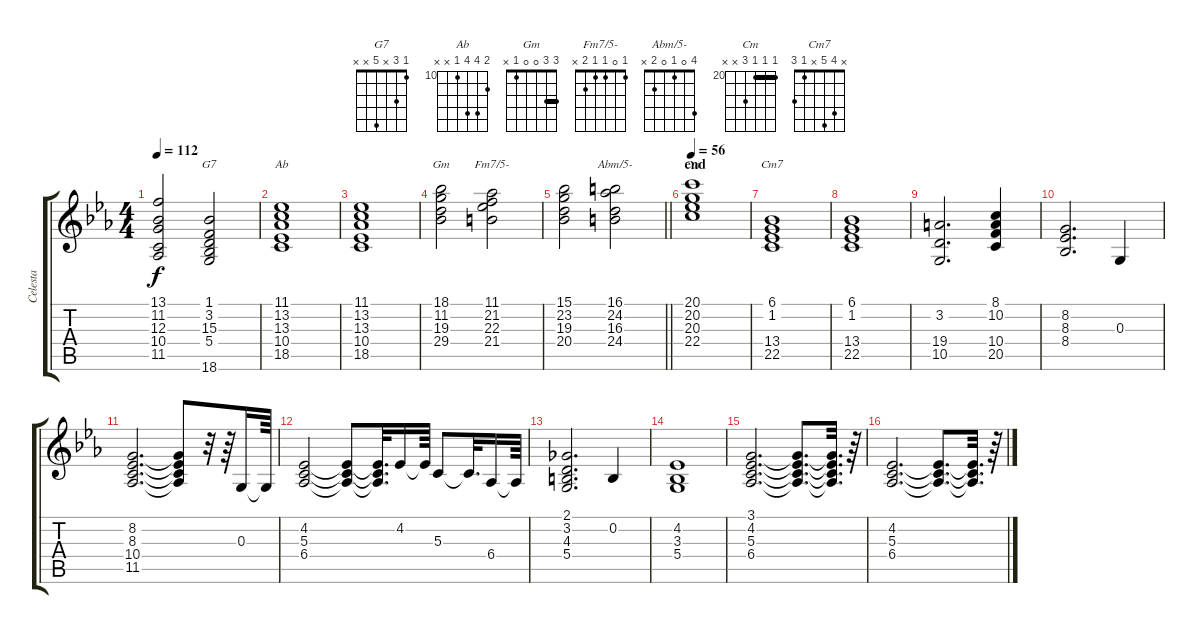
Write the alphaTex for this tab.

\track ("Celesta" "Celesta") {instrument synthstrings1}
\staff {score tabs}
\tuning (E4 B3 G3 D3 A2 E2) {hide}
\chord ("G7" 1 3 x 5 x x)
\chord ("Ab" 11 13 13 10 x x) {firstfret 10}
\chord ("Gm" 3 3 0 0 1 x) {barre 3}
\chord ("Fm7/5-" 1 0 1 1 2 x)
\chord ("Abm/5-" 4 0 1 0 2 x)
\chord ("Cm" 20 20 20 22 x x) {firstfret 20 barre 20}
\chord ("Cm7" x 4 5 x 1 3)
\ts (4 4)
\tempo 112
\clef g2
\ks cminor
(13.1 11.2 12.3 10.4 11.5).2{dy f} (1.1 3.2 15.3 5.4 18.6).2{ch "G7"} |
(11.1 13.2 13.3 10.4 18.5).1{ch "Ab"} |
(11.1 13.2 13.3 10.4 18.5).1 |
(18.1 11.2 19.3 29.4).2{ch "Gm"} (11.1 21.2 22.3 21.4).2{ch "Fm7/5-"} |
\barLineRight lightlight
(15.1 23.2 19.3 20.4).2 (16.1 24.2 16.3 24.4).2{ch "Abm/5-"} |
\section ("" "end")
\tempo 56
(20.1 20.2 20.3 22.4).1{ch "Cm"} |
(6.1 1.2 13.4 22.5).1{ch "Cm7"} |
(6.1 1.2 13.4 22.5).1 |
(3.2 19.4 10.5).2{d} (8.1 10.2 10.4 20.5).4 |
\ks eb
(8.2 8.3 8.4).2{d} 0.3.4 |
(8.2 8.3 10.4 11.5).2{d} (8.2{t} 8.3{t} 10.4{t} 11.5{t}).8 r.32 r.64 0.3.16 0.3{t}.64 |
(4.2 5.3 6.4).2 (4.2{t} 5.3{t} 6.4{t}).8 (4.2{t} 5.3{t} 6.4{t}).32{d} 4.2.16 4.2{t}.64 5.3.8 5.3{t}.32{d} 6.4.16 6.4{t}.64 |
(2.1 3.2 4.3 5.4).2{d} 0.2.4 |
(4.2 3.3 5.4).1 |
(3.1 4.2 5.3 6.4).2{d} (3.1{t} 4.2{t} 5.3{t} 6.4{t}).8{d} (3.1{t} 4.2{t} 5.3{t} 6.4{t}).32{d} r.64 |
(4.2 5.3 6.4).2{d} (4.2{t} 5.3{t} 6.4{t}).8{d} (4.2{t} 5.3{t} 6.4{t}).32{d} r.64
